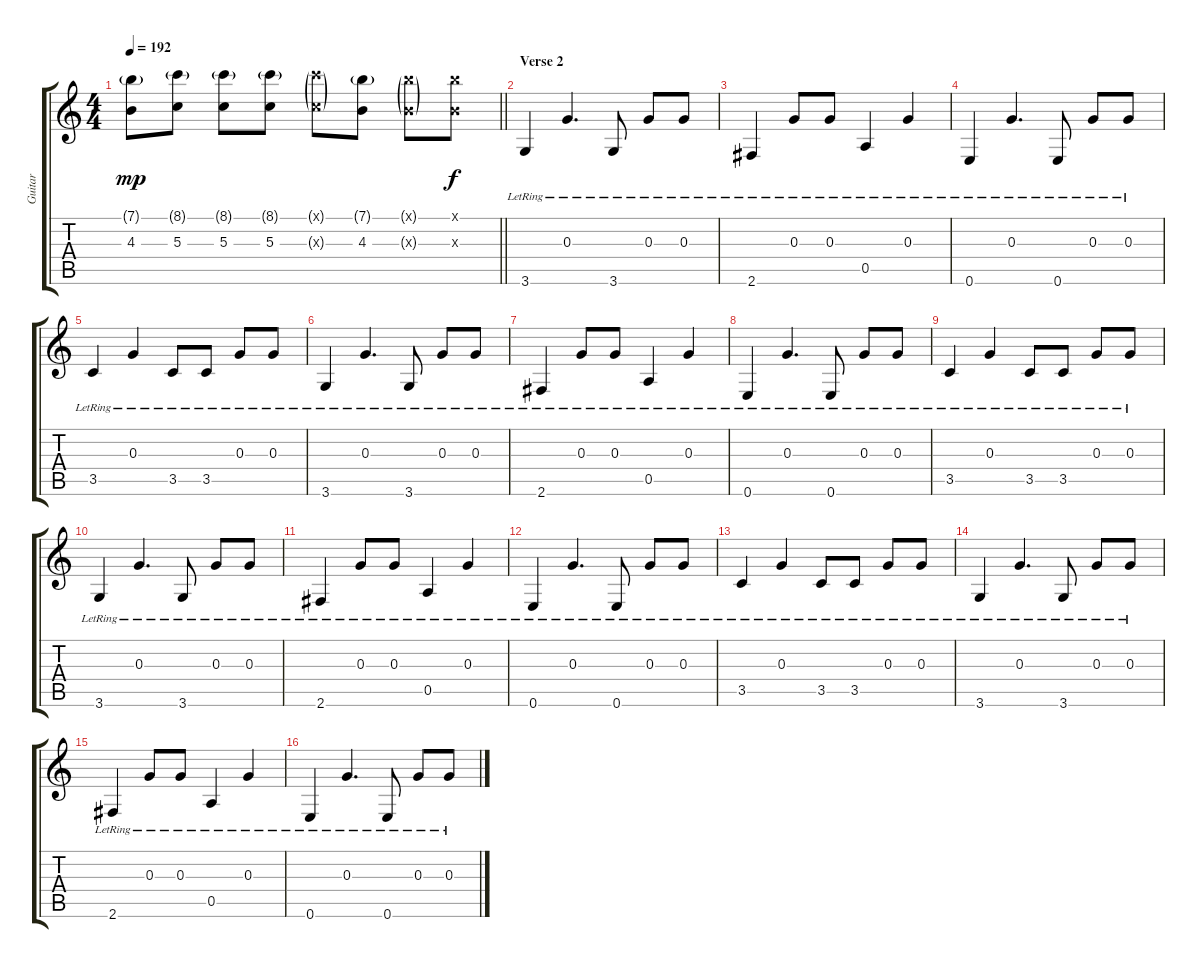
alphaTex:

\track ("Guitar" "Guitar") {instrument acousticguitarsteel}
\staff {score tabs}
\tuning (E4 B3 G3 D3 A2 E2) {hide}
\ts (4 4)
\tempo 192
\clef g2
\barLineRight lightlight
\ks c
(7.1{g} 4.3).8{dy mp} (8.1{g} 5.3).8 (8.1{g} 5.3).8 (8.1{g} 5.3).8 (8.1{g x} 5.3{g x}).8 (7.1{g} 4.3).8 (7.1{g x} 4.3{g x}).8 (7.1{x} 4.3{x}).8{dy f} |
\section ("" "Verse 2")
3.6{lr}.4{volume 9} 0.3{lr}.4{d} 3.6{lr}.8 0.3{lr}.8 0.3{lr}.8 |
2.6{lr}.4 0.3{lr}.8 0.3{lr}.8 0.5{lr}.4 0.3{lr}.4 |
0.6{lr}.4 0.3{lr}.4{d} 0.6{lr}.8 0.3{lr}.8 0.3{lr}.8 |
3.5{lr}.4 0.3{lr}.4 3.5{lr}.8 3.5{lr}.8 0.3{lr}.8 0.3{lr}.8 |
3.6{lr}.4 0.3{lr}.4{d} 3.6{lr}.8 0.3{lr}.8 0.3{lr}.8 |
2.6{lr}.4 0.3{lr}.8 0.3{lr}.8 0.5{lr}.4 0.3{lr}.4 |
0.6{lr}.4 0.3{lr}.4{d} 0.6{lr}.8 0.3{lr}.8 0.3{lr}.8 |
3.5{lr}.4 0.3{lr}.4 3.5{lr}.8 3.5{lr}.8 0.3{lr}.8 0.3{lr}.8 |
3.6{lr}.4 0.3{lr}.4{d} 3.6{lr}.8 0.3{lr}.8 0.3{lr}.8 |
2.6{lr}.4 0.3{lr}.8 0.3{lr}.8 0.5{lr}.4 0.3{lr}.4 |
0.6{lr}.4 0.3{lr}.4{d} 0.6{lr}.8 0.3{lr}.8 0.3{lr}.8 |
3.5{lr}.4 0.3{lr}.4 3.5{lr}.8 3.5{lr}.8 0.3{lr}.8 0.3{lr}.8 |
3.6{lr}.4 0.3{lr}.4{d} 3.6{lr}.8 0.3{lr}.8 0.3{lr}.8 |
2.6{lr}.4 0.3{lr}.8 0.3{lr}.8 0.5{lr}.4 0.3{lr}.4 |
0.6{lr}.4 0.3{lr}.4{d} 0.6{lr}.8 0.3{lr}.8 0.3{lr}.8
